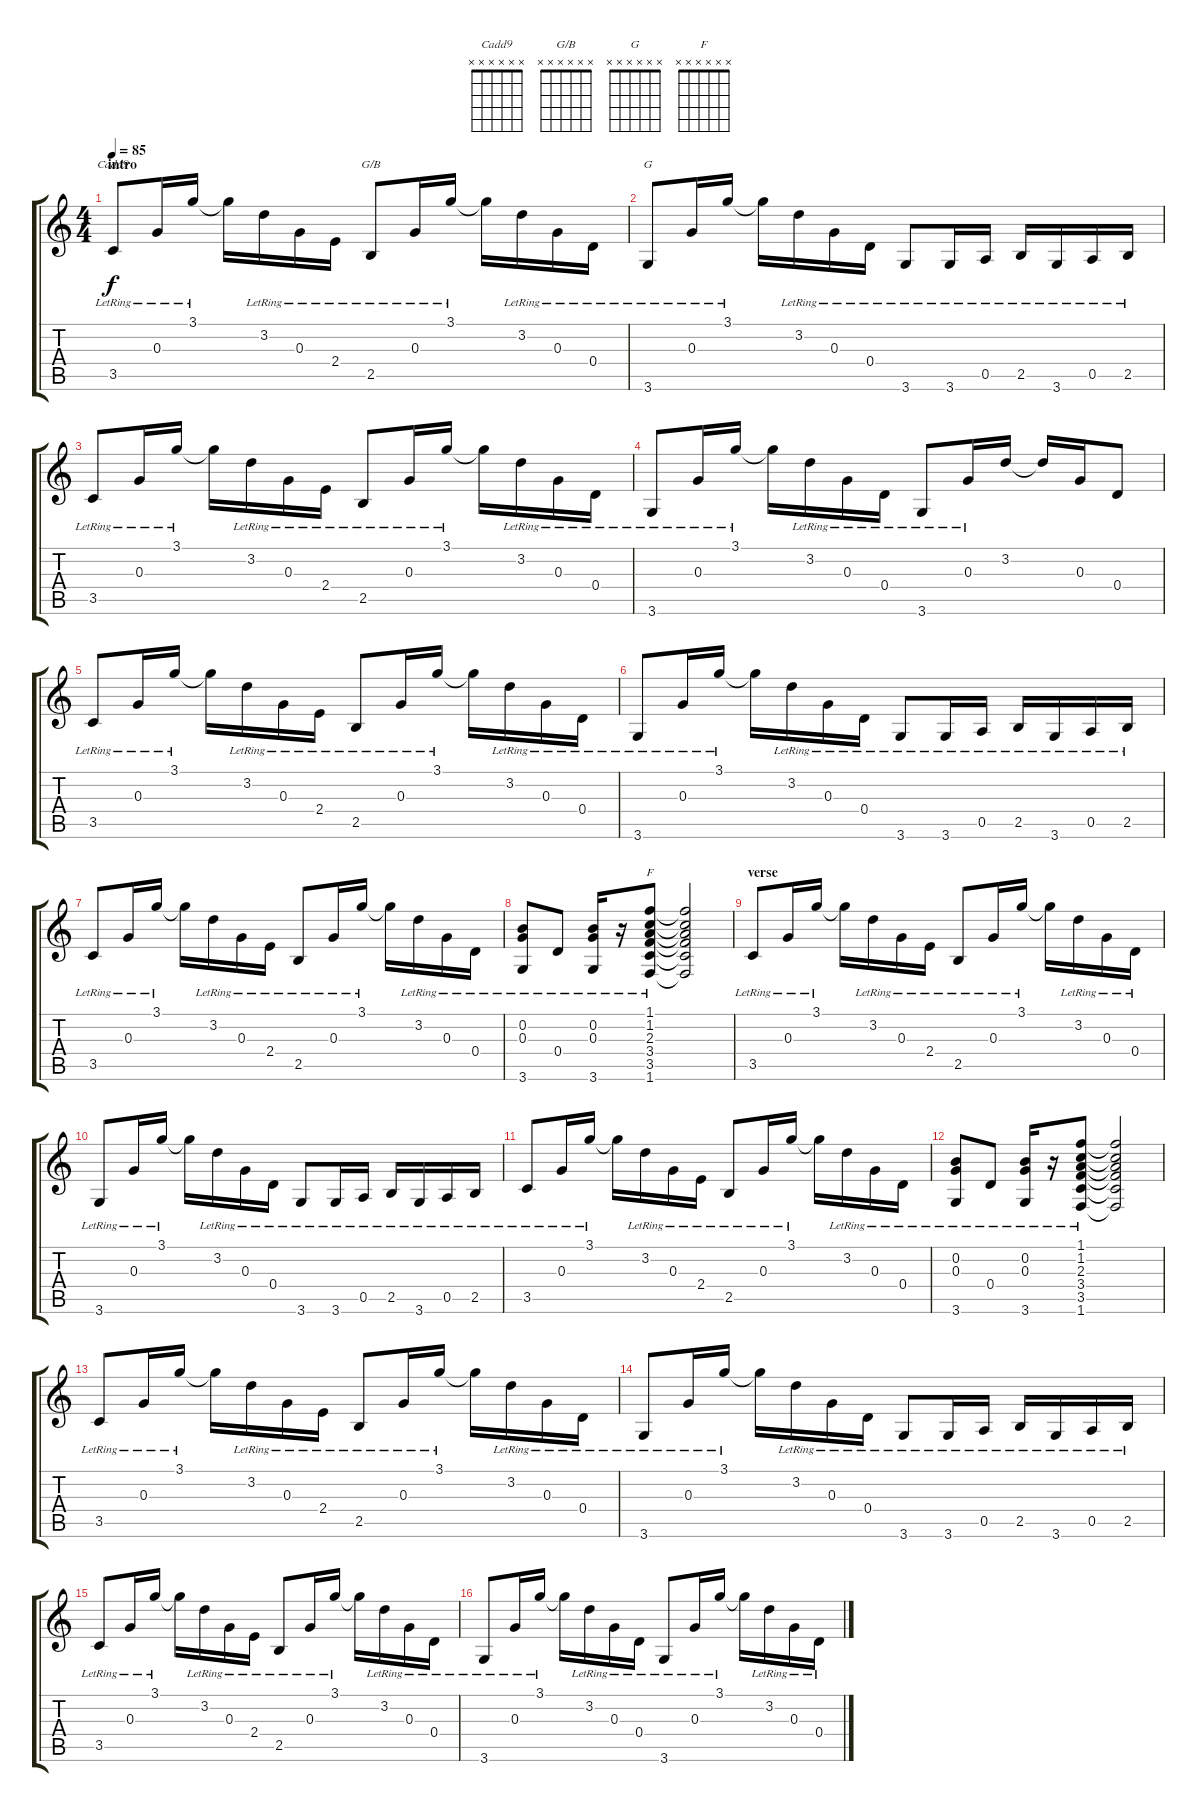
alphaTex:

\track "" {instrument electricguitarclean}
\staff {score tabs}
\tuning (E4 B3 G3 D3 A2 E2) {hide}
\chord ("Cadd9" x x x x x x) {firstfret 0}
\chord ("G/B" x x x x x x) {firstfret 0}
\chord ("G" x x x x x x) {firstfret 0}
\chord ("F" x x x x x x) {firstfret 0}
\ts (4 4)
\section ("" "intro")
\tempo 85
\clef g2
\ks c
3.5{lr}.8{ch "Cadd9" dy f instrument electricguitarclean} 0.3{lr}.16 3.1{lr}.16 3.1{t}.16 3.2{lr}.16 0.3{lr}.16 2.4{lr}.16 2.5{lr}.8{ch "G/B"} 0.3{lr}.16 3.1{lr}.16 3.1{t}.16 3.2{lr}.16 0.3{lr}.16 0.4{lr}.16 |
3.6{lr}.8{ch "G"} 0.3{lr}.16 3.1{lr}.16 3.1{t}.16 3.2{lr}.16 0.3{lr}.16 0.4{lr}.16 3.6{lr}.8 3.6{lr}.16 0.5{lr}.16 2.5{lr}.16 3.6{lr}.16 0.5{lr}.16 2.5{lr}.16 |
3.5{lr}.8 0.3{lr}.16 3.1{lr}.16 3.1{t}.16 3.2{lr}.16 0.3{lr}.16 2.4{lr}.16 2.5{lr}.8 0.3{lr}.16 3.1{lr}.16 3.1{t}.16 3.2{lr}.16 0.3{lr}.16 0.4{lr}.16 |
3.6{lr}.8 0.3{lr}.16 3.1{lr}.16 3.1{t}.16 3.2{lr}.16 0.3{lr}.16 0.4{lr}.16 3.6{lr}.8 0.3{lr}.16 3.2.16 3.2{t}.16 0.3.16 0.4.8 |
3.5{lr}.8 0.3{lr}.16 3.1{lr}.16 3.1{t}.16 3.2{lr}.16 0.3{lr}.16 2.4{lr}.16 2.5{lr}.8 0.3{lr}.16 3.1{lr}.16 3.1{t}.16 3.2{lr}.16 0.3{lr}.16 0.4{lr}.16 |
3.6{lr}.8 0.3{lr}.16 3.1{lr}.16 3.1{t}.16 3.2{lr}.16 0.3{lr}.16 0.4{lr}.16 3.6{lr}.8 3.6{lr}.16 0.5{lr}.16 2.5{lr}.16 3.6{lr}.16 0.5{lr}.16 2.5{lr}.16 |
3.5{lr}.8 0.3{lr}.16 3.1{lr}.16 3.1{t}.16 3.2{lr}.16 0.3{lr}.16 2.4{lr}.16 2.5{lr}.8 0.3{lr}.16 3.1{lr}.16 3.1{t}.16 3.2{lr}.16 0.3{lr}.16 0.4{lr}.16 |
(0.2{lr} 0.3{lr} 3.6{lr}).8 0.4{lr}.8 (0.2{lr} 0.3{lr} 3.6{lr}).16 r.16 (1.1{lr} 1.2{lr} 2.3{lr} 3.4{lr} 3.5{lr} 1.6{lr}).8{ch "F"} (1.1{t} 1.2{t} 2.3{t} 3.4{t} 3.5{t} 1.6{t}).2 |
\section ("" "verse")
3.5{lr}.8 0.3{lr}.16 3.1{lr}.16 3.1{t}.16 3.2{lr}.16 0.3{lr}.16 2.4{lr}.16 2.5{lr}.8 0.3{lr}.16 3.1{lr}.16 3.1{t}.16 3.2{lr}.16 0.3{lr}.16 0.4{lr}.16 |
3.6{lr}.8 0.3{lr}.16 3.1{lr}.16 3.1{t}.16 3.2{lr}.16 0.3{lr}.16 0.4{lr}.16 3.6{lr}.8 3.6{lr}.16 0.5{lr}.16 2.5{lr}.16 3.6{lr}.16 0.5{lr}.16 2.5{lr}.16 |
3.5{lr}.8 0.3{lr}.16 3.1{lr}.16 3.1{t}.16 3.2{lr}.16 0.3{lr}.16 2.4{lr}.16 2.5{lr}.8 0.3{lr}.16 3.1{lr}.16 3.1{t}.16 3.2{lr}.16 0.3{lr}.16 0.4{lr}.16 |
(0.2{lr} 0.3{lr} 3.6{lr}).8 0.4{lr}.8 (0.2{lr} 0.3{lr} 3.6{lr}).16 r.16 (1.1{lr} 1.2{lr} 2.3{lr} 3.4{lr} 3.5{lr} 1.6{lr}).8 (1.1{t} 1.2{t} 2.3{t} 3.4{t} 3.5{t} 1.6{t}).2 |
3.5{lr}.8 0.3{lr}.16 3.1{lr}.16 3.1{t}.16 3.2{lr}.16 0.3{lr}.16 2.4{lr}.16 2.5{lr}.8 0.3{lr}.16 3.1{lr}.16 3.1{t}.16 3.2{lr}.16 0.3{lr}.16 0.4{lr}.16 |
3.6{lr}.8 0.3{lr}.16 3.1{lr}.16 3.1{t}.16 3.2{lr}.16 0.3{lr}.16 0.4{lr}.16 3.6{lr}.8 3.6{lr}.16 0.5{lr}.16 2.5{lr}.16 3.6{lr}.16 0.5{lr}.16 2.5{lr}.16 |
3.5{lr}.8 0.3{lr}.16 3.1{lr}.16 3.1{t}.16 3.2{lr}.16 0.3{lr}.16 2.4{lr}.16 2.5{lr}.8 0.3{lr}.16 3.1{lr}.16 3.1{t}.16 3.2{lr}.16 0.3{lr}.16 0.4{lr}.16 |
3.6{lr}.8 0.3{lr}.16 3.1{lr}.16 3.1{t}.16 3.2{lr}.16 0.3{lr}.16 0.4{lr}.16 3.6{lr}.8 0.3{lr}.16 3.1{lr}.16 3.1{t}.16 3.2{lr}.16 0.3{lr}.16 0.4{lr}.16
